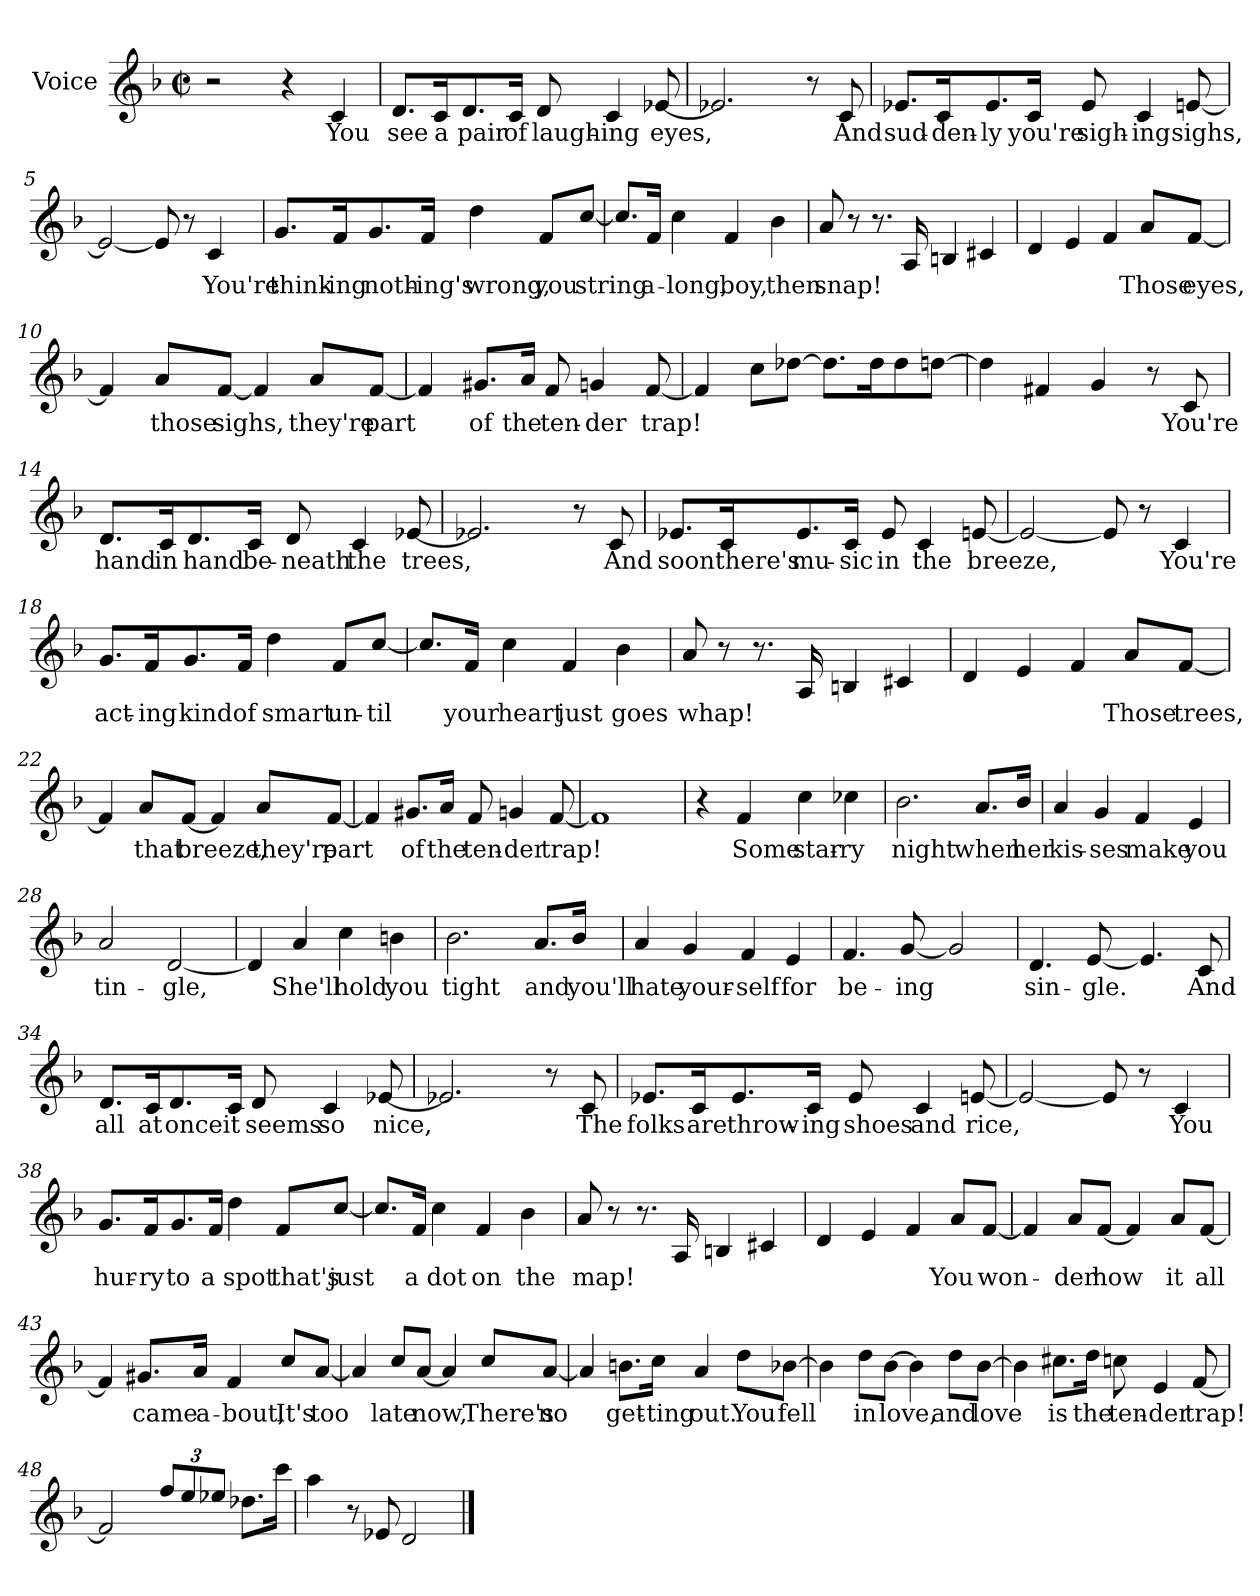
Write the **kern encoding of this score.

**kern	**text
*part1	*part1
*staff1	*staff1
*I"Voice	*
*clefG2	*
*k[b-]	*
*F:	*
*M2/2	*
*met(c|)	*
=1	=1
2r	.
4r	.
4c/	You
=2	=2
8.d/L	see
16c/	a
8.d/	pair
16c/J	of
8d/	laugh-
4c/	-ing
[8e-X/	eyes,
=3	=3
2.e-X/]	.
8r	.
8c/	And
=4	=4
8.e-X/L	sud-
16c/	-den-
8.e-/	-ly
16c/J	you're
8e-/	sigh-
4c/	-ing
[8en/	sighs,
!!LO:LB:g=z
=5	=5
2e/_	.
8e/]	.
8r	.
4c/	You're
=6	=6
8.g/L	think-
16f/	-ing
8.g/	noth-
16f/J	-ing's
4dd\	wrong,
8f/L	you
[8cc/J	string
=7	=7
8.cc/L]	.
16f/J	a-
4cc\	-long,
4f/	boy,
4b-\	then
!!LO:LB:g=z
=8	=8
8a/	snap!
8r	.
8.r	.
16A/	.
4Bn/	.
4c#X/	.
=9	=9
4d/	.
4e/	.
4f/	.
8a/L	Those
[8f/J	eyes,
=10	=10
4f/]	.
8a/L	those
[8f/J	sighs,
4f/]	.
8a/L	they're
[8f/J	part
!!LO:LB:g=z
=11	=11
4f/]	.
8.g#X/L	of
16a/J	the
8f/	ten-
4gn/	-der
[8f/	trap!
=12	=12
4f/]	.
8cc\L	.
[8dd-X\J	.
8.dd-\L]	.
16dd-\	.
8dd-\	.
[8ddn\J	.
=13	=13
4dd\]	.
4f#X/	.
4g/	.
8r	.
8c/	You're
!!LO:LB:g=z
=14	=14
8.d/L	hand
16c/	in
8.d/	hand
16c/J	be-
8d/	-neath
4c/	the
[8e-X/	trees,
=15	=15
2.e-X/]	.
8r	.
8c/	And
=16	=16
8.e-X/L	soon
16c/	there's
8.e-/	mu-
16c/J	-sic
8e-/	in
4c/	the
[8en/	breeze,
!!LO:LB:g=z
=17	=17
2e/_	.
8e/]	.
8r	.
4c/	You're
=18	=18
8.g/L	act-
16f/	-ing
8.g/	kind
16f/J	of
4dd\	smart
8f/L	un-
[8cc/J	-til
=19	=19
8.cc/L]	.
16f/J	your
4cc\	heart
4f/	just
4b-\	goes
!!LO:LB:g=z
=20	=20
8a/	whap!
8r	.
8.r	.
16A/	.
4Bn/	.
4c#X/	.
=21	=21
4d/	.
4e/	.
4f/	.
8a/L	Those
[8f/J	trees,
=22	=22
4f/]	.
8a/L	that
[8f/J	breeze,
4f/]	.
8a/L	they're
[8f/J	part
!!LO:LB:g=z
=23	=23
4f/]	.
8.g#X/L	of
16a/J	the
8f/	ten-
4gn/	-der
[8f/	trap!
=24	=24
1f]	.
=25	=25
4r	.
4f/	Some
4cc\	star-
4cc-X\	-ry
=26	=26
2.b-\	night
8.a/L	when
16b-/J	her
=27	=27
4a/	kis-
4g/	-ses
4f/	make
4e/	you
!!LO:PB:g=z
=28	=28
2a/	tin-
[2d/	-gle,
=29	=29
4d/]	.
4a/	She'll
4cc\	hold
4bn\	you
=30	=30
2.b-\	tight
8.a/L	and
16b-/J	you'll
=31	=31
4a/	hate
4g/	your-
4f/	-self
4e/	for
!!LO:LB:g=z
=32	=32
4.f/	be-
[8g/	-ing
2g/]	.
=33	=33
4.d/	sin-
[8e/	-gle.
4.e/]	.
8c/	And
=34	=34
8.d/L	all
16c/	at
8.d/	once
16c/J	it
8d/	seems
4c/	so
[8e-X/	nice,
=35	=35
2.e-X/]	.
8r	.
8c/	The
!!LO:LB:g=z
=36	=36
8.e-X/L	folks
16c/	are
8.e-/	throw-
16c/J	-ing
8e-/	shoes
4c/	and
[8en/	rice,
=37	=37
2e/_	.
8e/]	.
8r	.
4c/	You
=38	=38
8.g/L	hur-
16f/	-ry
8.g/	to
16f/J	a
4dd\	spot
8f/L	that's
[8cc/J	just
!!LO:LB:g=z
=39	=39
8.cc/L]	.
16f/J	a
4cc\	dot
4f/	on
4b-\	the
=40	=40
8a/	map!
8r	.
8.r	.
16A/	.
4Bn/	.
4c#X/	.
=41	=41
4d/	.
4e/	.
4f/	.
8a/L	You
[8f/J	-won-
=42	=42
4f/]	.
8a/L	-der
[8f/J	how
4f/]	.
8a/L	it
[8f/J	all
!!LO:LB:g=z
=43	=43
4f/]	.
8.g#X/L	came
16a/J	a-
4f/	bout,
8cc/L	It's
[8a/J	too
=44	=44
4a/]	.
8cc/L	late
[8a/J	now,
4a/]	.
8cc/L	There's
[8a/J	no
=45	=45
4a/]	.
8.bn\L	get-
16cc\J	-ting
4a/	out.
8dd\L	You
[8b-X\J	fell
!!LO:LB:g=z
=46	=46
4b-\]	.
8dd\L	in
[8b-\J	love,
4b-\]	.
8dd\L	and
[8b-\J	love
=47	=47
4b-\]	.
8.cc#X\L	is
16dd\J	the
8ccn\	ten-
4e/	-der
[8f/	trap!
=48	=48
2f/]	.
*Xbrackettup	*
12ff/L	.
12ee/	.
12ee-X/J	.
8.dd-X\L	.
16ccc\J	.
=49	=49
4aa\	.
8r	.
8e-X/	.
2d/	.
==	==
*-	*-
